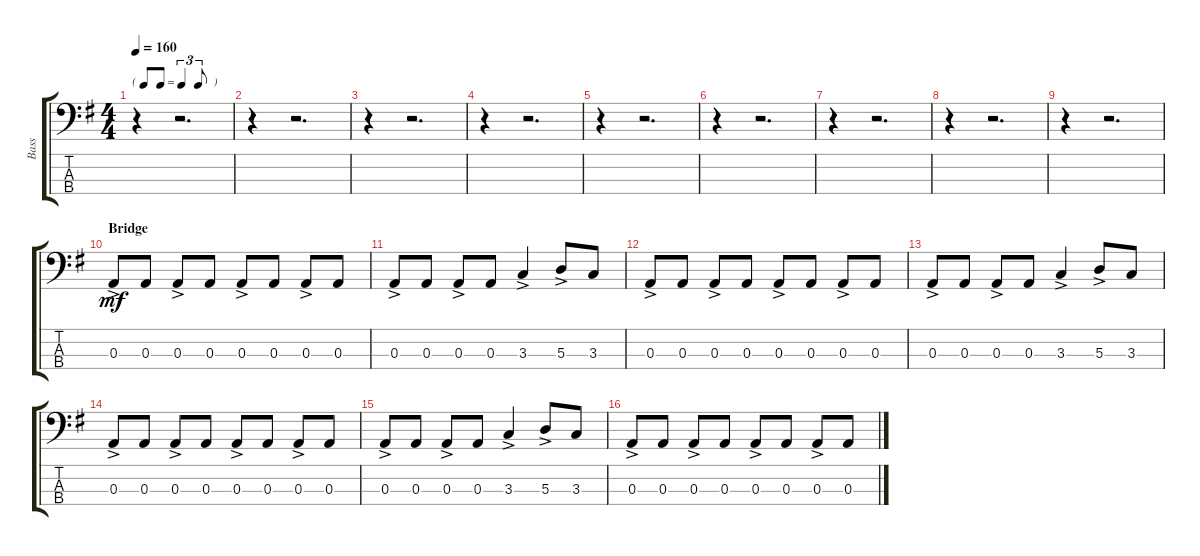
\track ("Bass" "Bass") {instrument electricbassfinger}
\staff {score tabs}
\tuning (G2 D2 A1 E1) {hide}
\ts (4 4)
\tf triplet8th
\tempo 160
\clef f4
\ks g
r.4{dy mf} r.2{d} |
r.4 r.2{d} |
r.4 r.2{d} |
r.4 r.2{d} |
r.4 r.2{d} |
r.4 r.2{d} |
r.4 r.2{d} |
r.4 r.2{d} |
r.4 r.2{d} |
\section ("" "Bridge")
0.3{ac}.8 0.3.8 0.3{ac}.8 0.3.8 0.3{ac}.8 0.3.8 0.3{ac}.8 0.3.8 |
0.3{ac}.8 0.3.8 0.3{ac}.8 0.3.8 3.3{ac}.4 5.3{ac}.8 3.3.8 |
0.3{ac}.8 0.3.8 0.3{ac}.8 0.3.8 0.3{ac}.8 0.3.8 0.3{ac}.8 0.3.8 |
0.3{ac}.8 0.3.8 0.3{ac}.8 0.3.8 3.3{ac}.4 5.3{ac}.8 3.3.8 |
0.3{ac}.8 0.3.8 0.3{ac}.8 0.3.8 0.3{ac}.8 0.3.8 0.3{ac}.8 0.3.8 |
0.3{ac}.8 0.3.8 0.3{ac}.8 0.3.8 3.3{ac}.4 5.3{ac}.8 3.3.8 |
0.3{ac}.8 0.3.8 0.3{ac}.8 0.3.8 0.3{ac}.8 0.3.8 0.3{ac}.8 0.3.8
